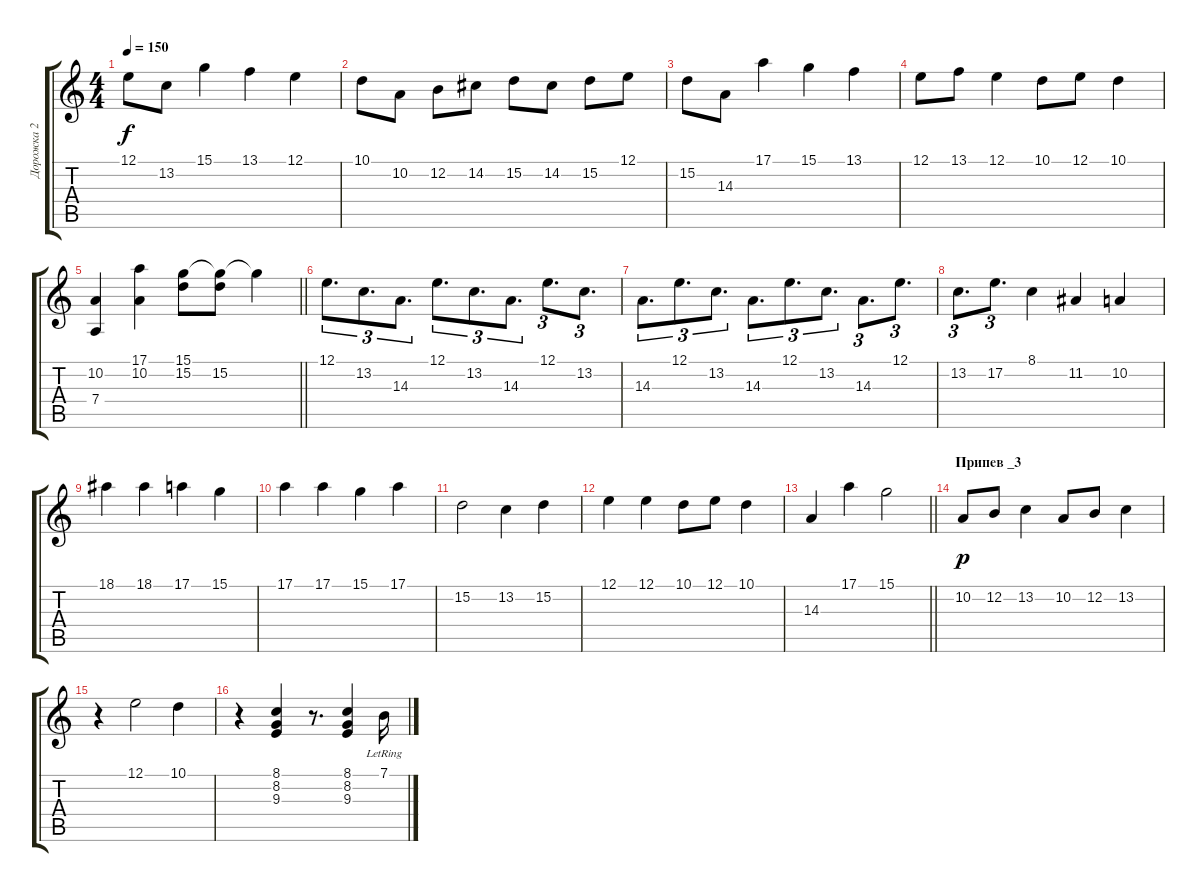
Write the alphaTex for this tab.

\track ("Дорожка 2" "Дорожка 2") {instrument accordion}
\staff {score tabs}
\tuning (E4 B3 G3 D3 A2 E2) {hide}
\ts (4 4)
\tempo 150
\clef g2
\ks c
12.1.8{dy f} 13.2.8 15.1.4 13.1.4 12.1.4 |
10.1.8 10.2.8 12.2.8 14.2.8 15.2.8 14.2.8 15.2.8 12.1.8 |
15.2.8 14.3.8 17.1.4 15.1.4 13.1.4 |
12.1.8 13.1.8 12.1.4 10.1.8 12.1.8 10.1.4 |
\barLineRight lightlight
(10.2 7.4).4 (17.1 10.2).4 (15.1 15.2).8 (15.1{t} 15.2).8 15.1{t}.4 |
12.1.8{d tu (3 2)} 13.2.8{d tu (3 2)} 14.3.8{d tu (3 2)} 12.1.8{d tu (3 2)} 13.2.8{d tu (3 2)} 14.3.8{d tu (3 2)} 12.1.8{d tu (3 2)} 13.2.8{d tu (3 2)} |
14.3.8{d tu (3 2)} 12.1.8{d tu (3 2)} 13.2.8{d tu (3 2)} 14.3.8{d tu (3 2)} 12.1.8{d tu (3 2)} 13.2.8{d tu (3 2)} 14.3.8{d tu (3 2)} 12.1.8{d tu (3 2)} |
13.2.8{d tu (3 2)} 17.2.8{d tu (3 2)} 8.1.4 11.2.4 10.2.4 |
18.1.4 18.1.4 17.1.4 15.1.4 |
17.1.4 17.1.4 15.1.4 17.1.4 |
15.2.2 13.2.4 15.2.4 |
12.1.4 12.1.4 10.1.8 12.1.8 10.1.4 |
\barLineRight lightlight
14.3.4 17.1.4 15.1.2 |
\section ("" "Припев _3")
10.2.8{dy p} 12.2.8 13.2.4 10.2.8 12.2.8 13.2.4 |
r.4 12.1.2 10.1.4 |
r.4 (8.1 8.2 9.3).4 r.8{d} (8.1 8.2 9.3).4 7.1{lr}.16
